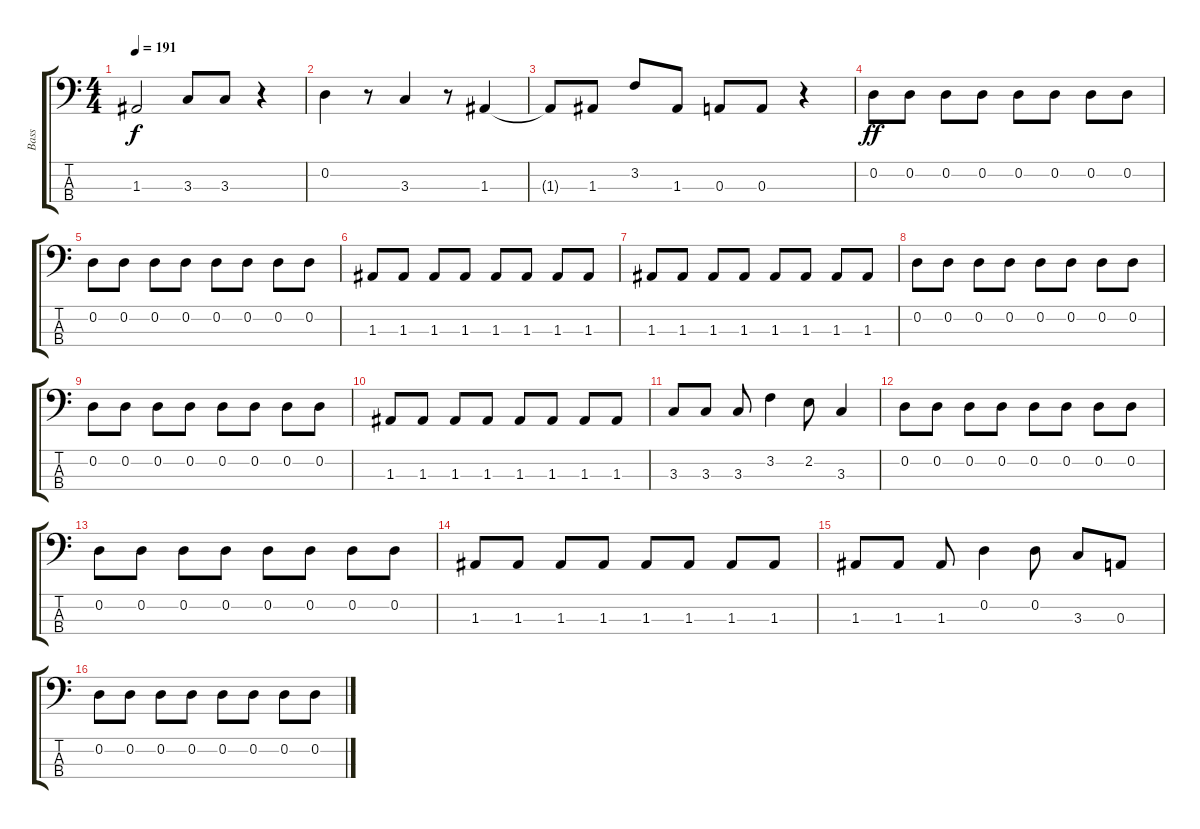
\track ("Bass" "Bass") {instrument electricbassfinger}
\staff {score tabs}
\tuning (G2 D2 A1 E1) {hide}
\ts (4 4)
\tempo 191
\clef f4
\ks c
1.3{t}.2{dy f} 3.3.8 3.3.8 r.4 |
0.2.4 r.8 3.3.4 r.8 1.3.4 |
1.3{t}.8 1.3.8 3.2.8 1.3.8 0.3.8 0.3.8 r.4 |
0.2.8{dy ff} 0.2.8 0.2.8 0.2.8 0.2.8 0.2.8 0.2.8 0.2.8 |
0.2.8 0.2.8 0.2.8 0.2.8 0.2.8 0.2.8 0.2.8 0.2.8 |
1.3.8 1.3.8 1.3.8 1.3.8 1.3.8 1.3.8 1.3.8 1.3.8 |
1.3.8 1.3.8 1.3.8 1.3.8 1.3.8 1.3.8 1.3.8 1.3.8 |
0.2.8 0.2.8 0.2.8 0.2.8 0.2.8 0.2.8 0.2.8 0.2.8 |
0.2.8 0.2.8 0.2.8 0.2.8 0.2.8 0.2.8 0.2.8 0.2.8 |
1.3.8 1.3.8 1.3.8 1.3.8 1.3.8 1.3.8 1.3.8 1.3.8 |
3.3.8 3.3.8 3.3.8 3.2.4 2.2.8 3.3.4 |
0.2.8 0.2.8 0.2.8 0.2.8 0.2.8 0.2.8 0.2.8 0.2.8 |
0.2.8 0.2.8 0.2.8 0.2.8 0.2.8 0.2.8 0.2.8 0.2.8 |
1.3.8 1.3.8 1.3.8 1.3.8 1.3.8 1.3.8 1.3.8 1.3.8 |
1.3.8 1.3.8 1.3.8 0.2.4 0.2.8 3.3.8 0.3.8 |
0.2.8 0.2.8 0.2.8 0.2.8 0.2.8 0.2.8 0.2.8 0.2.8
